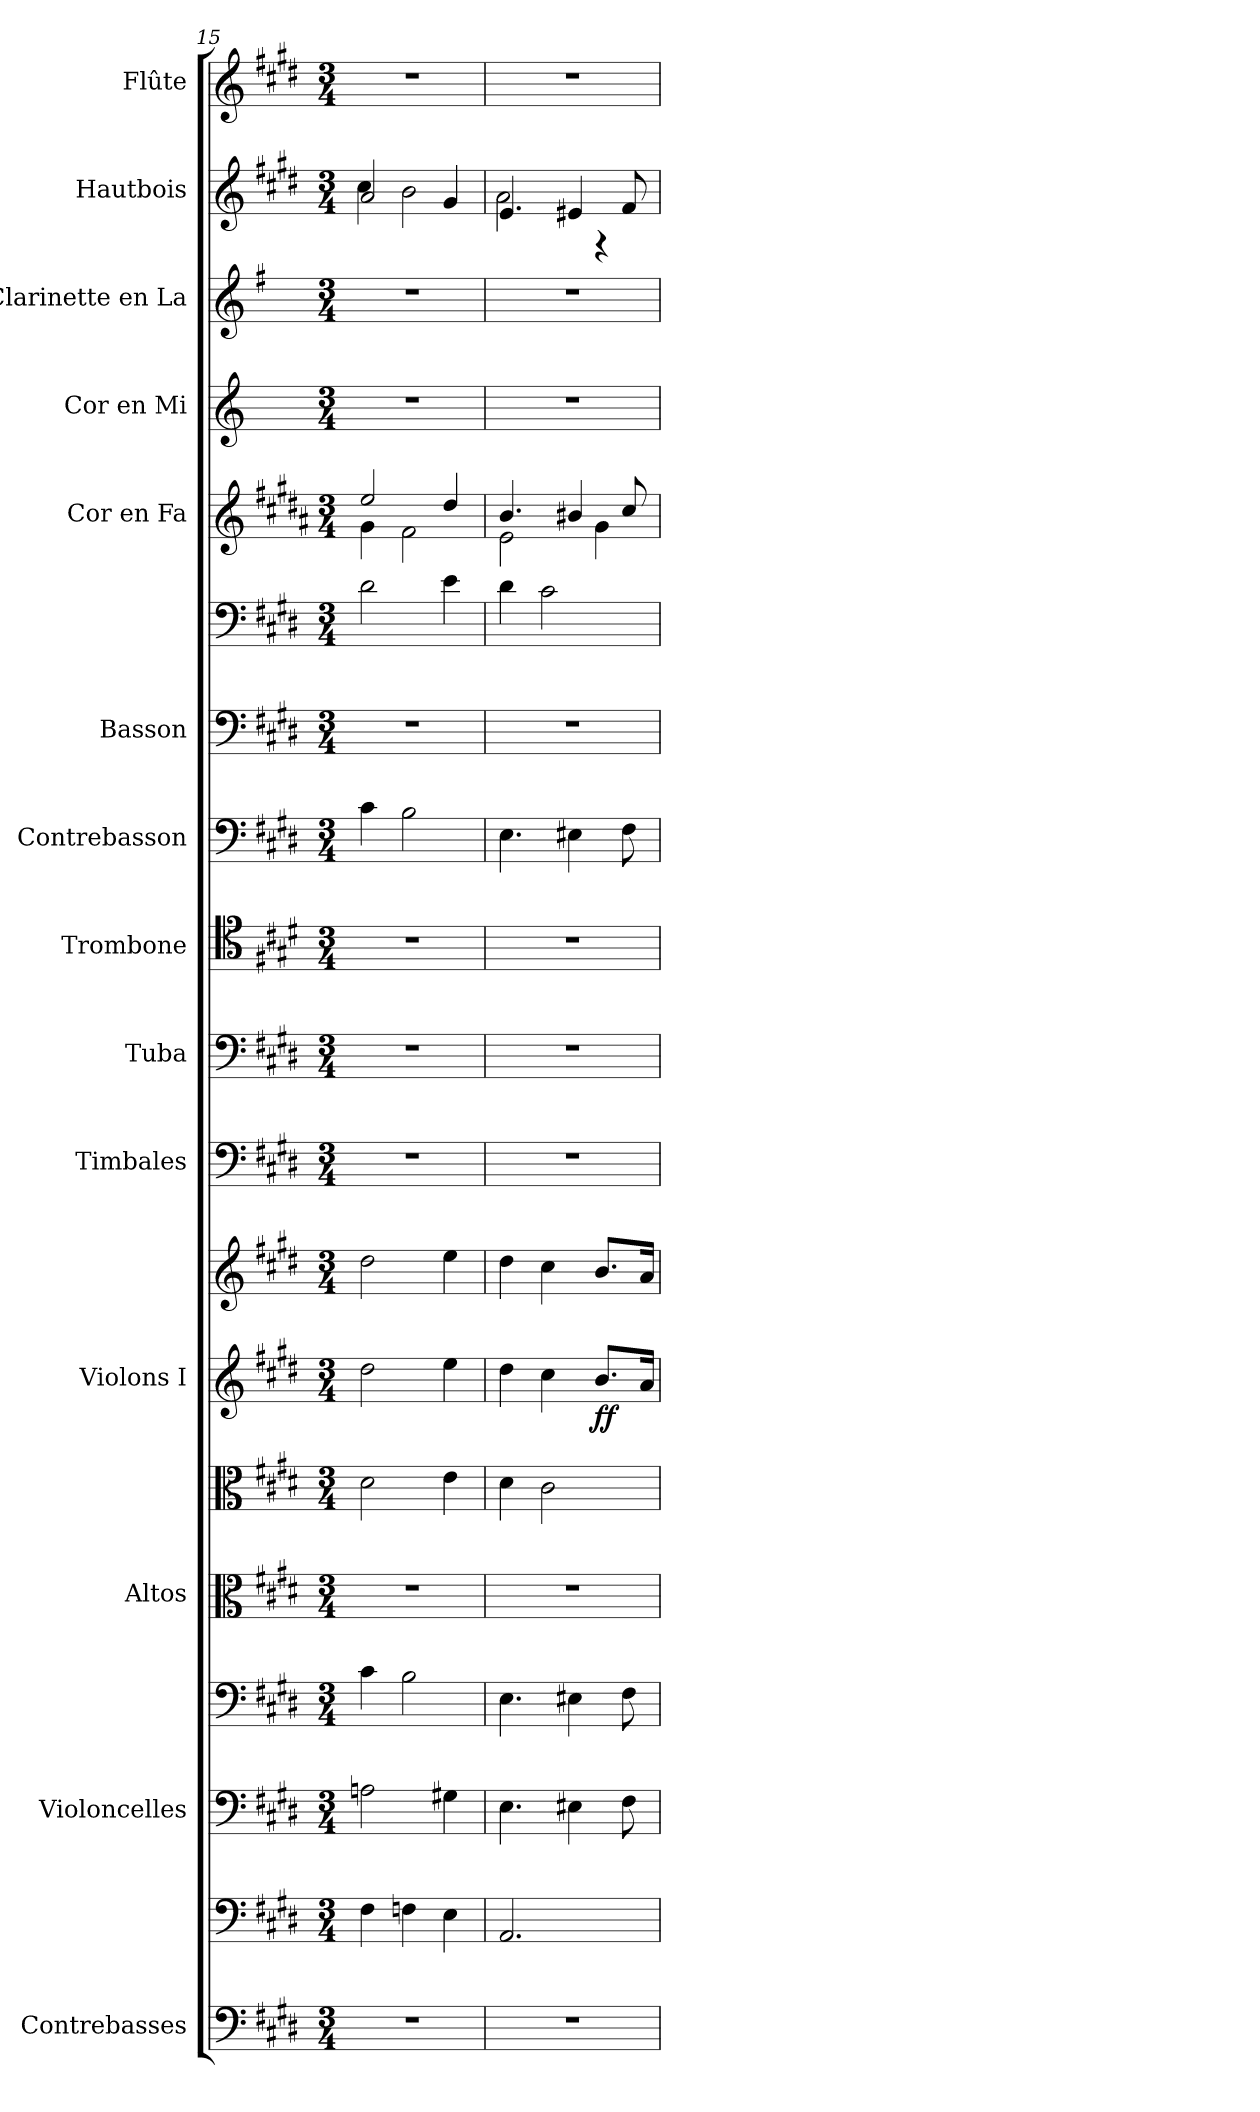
**kern	**kern	**kern	**kern	**kern	**kern	**kern	**kern	**dynam	**kern	**kern	**kern	**kern	**kern	**kern	**kern	**kern	**kern	**kern	**kern
*part14	*part14	*part13	*part13	*part12	*part12	*part11	*part11	*part11	*part10	*part9	*part8	*part7	*part6	*part6	*part5	*part4	*part3	*part2	*part1
*staff19	*staff18	*staff17	*staff16	*staff15	*staff14	*staff13	*staff12	*staff12/13	*staff11	*staff10	*staff9	*staff8	*staff7	*staff6	*staff5	*staff4	*staff3	*staff2	*staff1
*I"Contrebasses	*	*I"Violoncelles	*	*I"Altos	*	*I"Violons I	*	*	*I"Timbales	*I"Tuba	*I"Trombone	*I"Contrebasson	*I"Basson	*	*I"Cor en Fa	*I"Cor en Mi	*I"Clarinette en La	*I"Hautbois	*I"Flûte
*I'Cbs.	*	*I'Vlcs	*	*I'Alt.	*	*I'Vlns. I	*	*	*I'Timb.	*I'Tba.	*I'Tbn.	*I'Cbsn.	*I'Bsn.	*	*I'Cor Fa	*I'Cor Mi	*I'Clar. La	*I'Htbs.	*I'Fl.
*clefF4	*clefF4	*clefF4	*clefF4	*clefC3	*clefC3	*clefG2	*clefG2	*	*clefF4	*clefF4	*clefC4	*clefF4	*clefF4	*clefF4	*clefG2	*clefG2	*clefG2	*clefG2	*clefG2
*ITrd7c12	*ITrd7c12	*	*	*	*	*	*	*	*	*	*	*ITrd7c12	*	*	*ITrd4c7	*ITrd5c8	*ITrd2c3	*	*
*k[f#c#g#d#]	*k[f#c#g#d#]	*k[f#c#g#d#]	*k[f#c#g#d#]	*k[f#c#g#d#]	*k[f#c#g#d#]	*k[f#c#g#d#]	*k[f#c#g#d#]	*	*k[f#c#g#d#]	*k[f#c#g#d#]	*k[f#c#g#d#]	*k[f#c#g#d#]	*k[f#c#g#d#]	*k[f#c#g#d#]	*k[f#c#g#d#]	*k[f#c#g#d#]	*k[f#c#g#d#]	*k[f#c#g#d#]	*k[f#c#g#d#]
*M3/4	*M3/4	*M3/4	*M3/4	*M3/4	*M3/4	*M3/4	*M3/4	*	*M3/4	*M3/4	*M3/4	*M3/4	*M3/4	*M3/4	*M3/4	*M3/4	*M3/4	*M3/4	*M3/4
=15	=15	=15	=15	=15	=15	=15	=15	=15	=15	=15	=15	=15	=15	=15	=15	=15	=15	=15	=15
*	*	*	*	*	*	*	*	*	*	*	*	*	*	*	*^	*	*	*^	*
2.r	4FF#\	2An\	4c#\	2.r	2d#\	2dd#\	2dd#\	.	2.r	2.r	2.r	4C#\	2.r	2d#\	2a/	4c#\	2.r	2.r	2a/	4cc#\	2.r
.	4FFn\	.	2B\	.	.	.	.	.	.	.	.	2BB\	.	.	.	2B\	.	.	.	2b\	.
.	4EE\	4G#X\	.	.	4e\	4ee\	4ee\	.	.	.	.	.	.	4e\	4g#/	.	.	.	4g#/	.	.
=16	=16	=16	=16	=16	=16	=16	=16	=16	=16	=16	=16	=16	=16	=16	=16	=16	=16	=16	=16	=16	=16
2.r	2.AAA/	4.E\	4.E\	2.r	4d#\	4dd#\	4dd#\	.	2.r	2.r	2.r	4.EE\	2.r	4d#\	4.e/	2A\	2.r	2.r	4.e/	2a\	2.r
.	.	.	.	.	2c#\	4cc#\	4cc#\	.	.	.	.	.	.	2c#\	.	.	.	.	.	.	.
.	.	4E#X\	4E#X\	.	.	.	.	.	.	.	.	4EE#X\	.	.	4e#X/	.	.	.	4e#X/	.	.
!	!	!	!	!	!	!	!	!LO:DY:b=2	!	!	!	!	!	!	!	!	!	!	!	!	!
!	!	!	!	!	!	!	!	!LO:DY:n=1:b	!	!	!	!	!	!	!	!	!	!	!	!	!
.	.	.	.	.	.	8.b/L	8.b/L	f f	.	.	.	.	.	.	.	4c#\	.	.	.	4r	.
.	.	8F#\	8F#\	.	.	.	.	.	.	.	.	8FF#\	.	.	8f#/	.	.	.	8f#/	.	.
.	.	.	.	.	.	16a/Jk	16a/Jk	.	.	.	.	.	.	.	.	.	.	.	.	.	.
*	*	*	*	*	*	*	*	*	*	*	*	*	*	*	*v	*v	*	*	*v	*v	*
=	=	=	=	=	=	=	=	=	=	=	=	=	=	=	=	=	=	=	=
*-	*-	*-	*-	*-	*-	*-	*-	*-	*-	*-	*-	*-	*-	*-	*-	*-	*-	*-	*-
